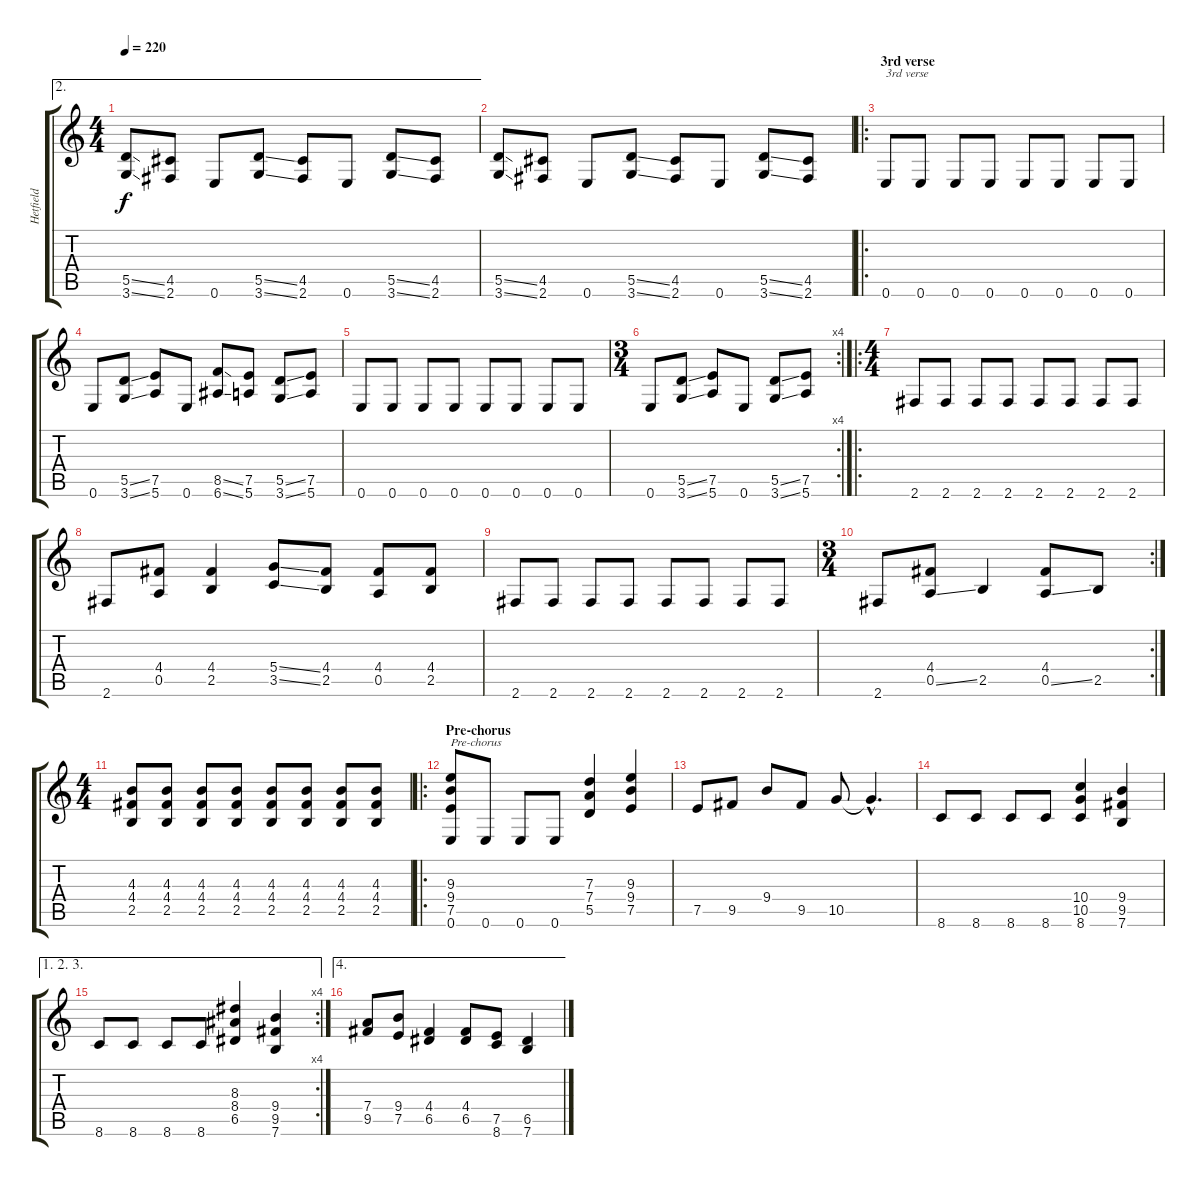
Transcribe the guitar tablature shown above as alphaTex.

\track ("Hetfield" "Hetfield") {instrument distortionguitar}
\staff {score tabs}
\tuning (E4 B3 G3 D3 A2 E2) {hide}
\ae 2
\ts (4 4)
\tempo 220
\clef g2
\ks c
(5.5{ss} 3.6{ss}).8{dy f} (4.5 2.6).8 0.6.8 (5.5{ss} 3.6{ss}).8 (4.5 2.6).8 0.6.8 (5.5{ss} 3.6{ss}).8 (4.5 2.6).8 |
(5.5{ss} 3.6{ss}).8 (4.5 2.6).8 0.6.8 (5.5{ss} 3.6{ss}).8 (4.5 2.6).8 0.6.8 (5.5{ss} 3.6{ss}).8 (4.5 2.6).8 |
\ro
\section ("" "3rd verse")
0.6.8{txt "3rd verse"} 0.6.8 0.6.8 0.6.8 0.6.8 0.6.8 0.6.8 0.6.8 |
0.6.8 (5.5{ss} 3.6{ss}).8 (7.5 5.6).8 0.6.8 (8.5{ss} 6.6{ss}).8 (7.5 5.6).8 (5.5{ss} 3.6{ss}).8 (7.5 5.6).8 |
0.6.8 0.6.8 0.6.8 0.6.8 0.6.8 0.6.8 0.6.8 0.6.8 |
\rc 4
\ts (3 4)
0.6.8 (5.5{ss} 3.6{ss}).8 (7.5 5.6).8 0.6.8 (5.5{ss} 3.6{ss}).8 (7.5 5.6).8 |
\ro
\ts (4 4)
2.6.8 2.6.8 2.6.8 2.6.8 2.6.8 2.6.8 2.6.8 2.6.8 |
2.6.8 (4.4 0.5).8 (4.4 2.5).4 (5.4{ss} 3.5{ss}).8 (4.4 2.5).8 (4.4 0.5).8 (4.4 2.5).8 |
2.6.8 2.6.8 2.6.8 2.6.8 2.6.8 2.6.8 2.6.8 2.6.8 |
\rc 2
\ts (3 4)
2.6.8 (4.4 0.5{ss}).8 2.5.4 (4.4 0.5{ss}).8 2.5.8 |
\ts (4 4)
(4.3 4.4 2.5).8 (4.3 4.4 2.5).8 (4.3 4.4 2.5).8 (4.3 4.4 2.5).8 (4.3 4.4 2.5).8 (4.3 4.4 2.5).8 (4.3 4.4 2.5).8 (4.3 4.4 2.5).8 |
\ro
\section ("" "Pre-chorus")
(9.3 9.4 7.5 0.6).8{txt "Pre-chorus"} 0.6.8 0.6.8 0.6.8 (7.3 7.4 5.5).4 (9.3 9.4 7.5).4 |
7.5.8 9.5.8 9.4.8 9.5.8 10.5.8 10.5{hac t}.4{d} |
8.6.8 8.6.8 8.6.8 8.6.8 (10.4 10.5 8.6).4 (9.4 9.5 7.6).4 |
\ae (1 2 3)
\rc 4
8.6.8 8.6.8 8.6.8 8.6.8 (8.3 8.4 6.5).4 (9.4 9.5 7.6).4 |
\ae 4
(7.4 9.5).8 (9.4 7.5).8 (4.4 6.5).4 (4.4 6.5).8 (7.5 8.6).8 (6.5 7.6).4
